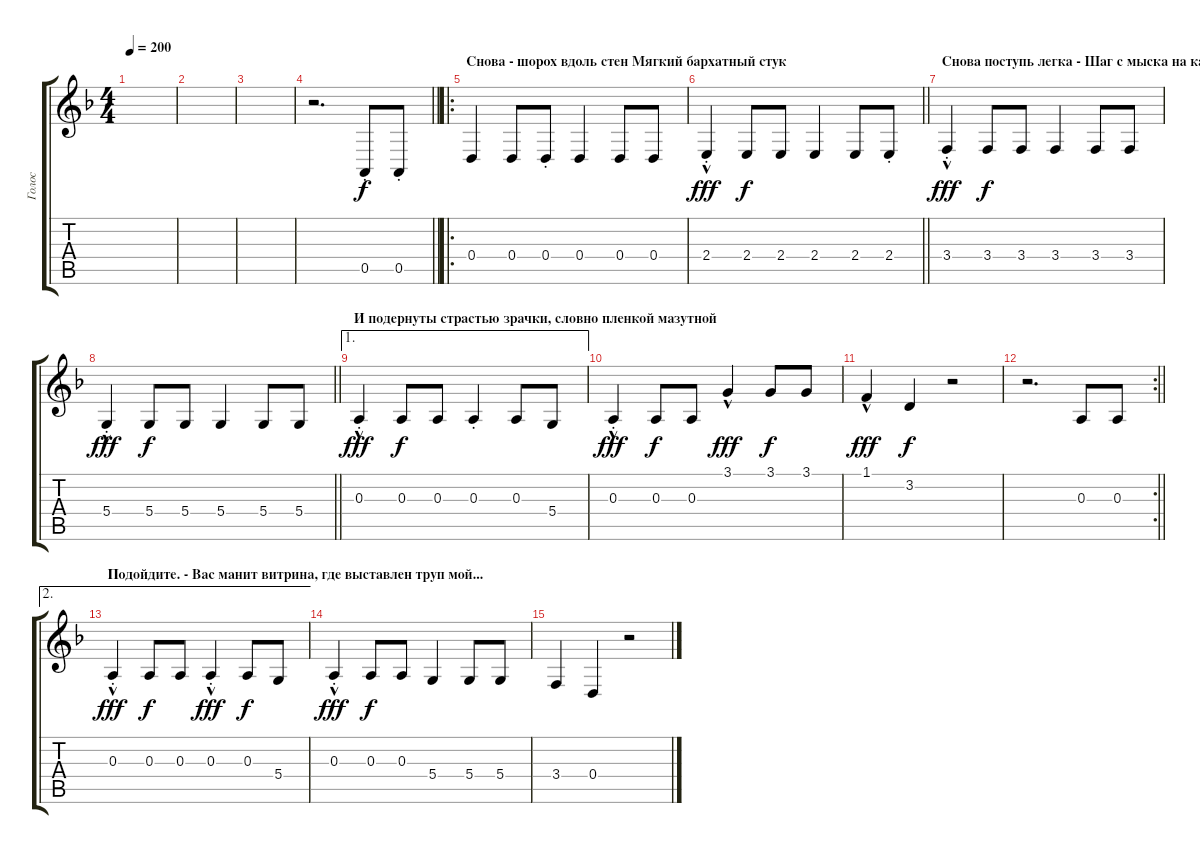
\track ("Голос" "Голос") {mute instrument choiraahs}
\staff {score tabs}
\tuning (E4 B3 A3 D3 A2 D2) {hide}
\ts (4 4)
\tempo 200
\clef g2
\ks f
|
|
|
\barLineRight lightlight
r.2{d} 0.5{st}.8 0.5{st}.8 |
\ro
\section ("" "Снова - шорох вдоль стен Мягкий бархатный стук")
0.4.4 0.4.8 0.4{st}.8 0.4.4 0.4.8 0.4.8 |
\barLineRight lightlight
2.4{hac st}.4{dy fff} 2.4.8{dy f} 2.4.8 2.4.4 2.4.8 2.4{st}.8 |
\section ("" "Снова поступь легка - Шаг с мыска на каблук")
3.4{hac st}.4{dy fff} 3.4.8{dy f} 3.4.8 3.4.4 3.4.8 3.4.8 |
\barLineRight lightlight
5.4{hac st}.4{dy fff} 5.4.8{dy f} 5.4.8 5.4.4 5.4.8 5.4.8 |
\ae 1
\section ("" "И подернуты страстью зрачки, словно пленкой мазутной")
0.3{hac st}.4{dy fff} 0.3.8{dy f} 0.3.8 0.3{st}.4 0.3.8 5.4.8 |
0.3{hac st}.4{dy fff} 0.3.8{dy f} 0.3.8 3.1{hac}.4{dy fff} 3.1.8{dy f} 3.1.8 |
1.1{hac}.4{dy fff} 3.2.4{dy f} r.2 |
\rc 2
\barLineRight lightlight
r.2{d} 0.3.8 0.3.8 |
\ae 2
\section ("" "Подойдите. - Вас манит витрина, где выставлен труп мой...")
0.3{hac st}.4{dy fff} 0.3.8{dy f} 0.3.8 0.3{hac st}.4{dy fff} 0.3.8{dy f} 5.4.8 |
0.3{hac st}.4{dy fff} 0.3.8{dy f} 0.3.8 5.4.4 5.4.8 5.4.8 |
3.4.4 0.4.4 r.2
